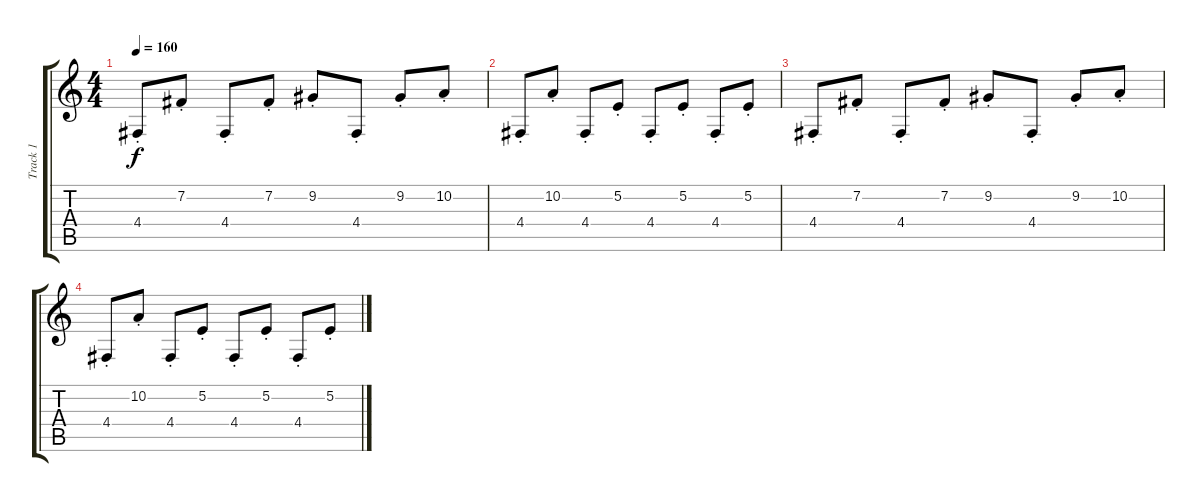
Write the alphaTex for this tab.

\track ("Track 1" "Track 1") {instrument lead2sawtooth}
\staff {score tabs}
\tuning (E4 B3 G3 D3 A2 D2) {hide}
\ts (4 4)
\tempo 160
\clef g2
\ks c
4.4{st}.8{dy f} 7.2{st}.8 4.4{st}.8 7.2{st}.8 9.2{st}.8 4.4{st}.8 9.2{st}.8 10.2{st}.8 |
4.4{st}.8 10.2{st}.8 4.4{st}.8 5.2{st}.8 4.4{st}.8 5.2{st}.8 4.4{st}.8 5.2{st}.8 |
4.4{st}.8 7.2{st}.8 4.4{st}.8 7.2{st}.8 9.2{st}.8 4.4{st}.8 9.2{st}.8 10.2{st}.8 |
4.4{st}.8 10.2{st}.8 4.4{st}.8 5.2{st}.8 4.4{st}.8 5.2{st}.8 4.4{st}.8 5.2{st}.8
